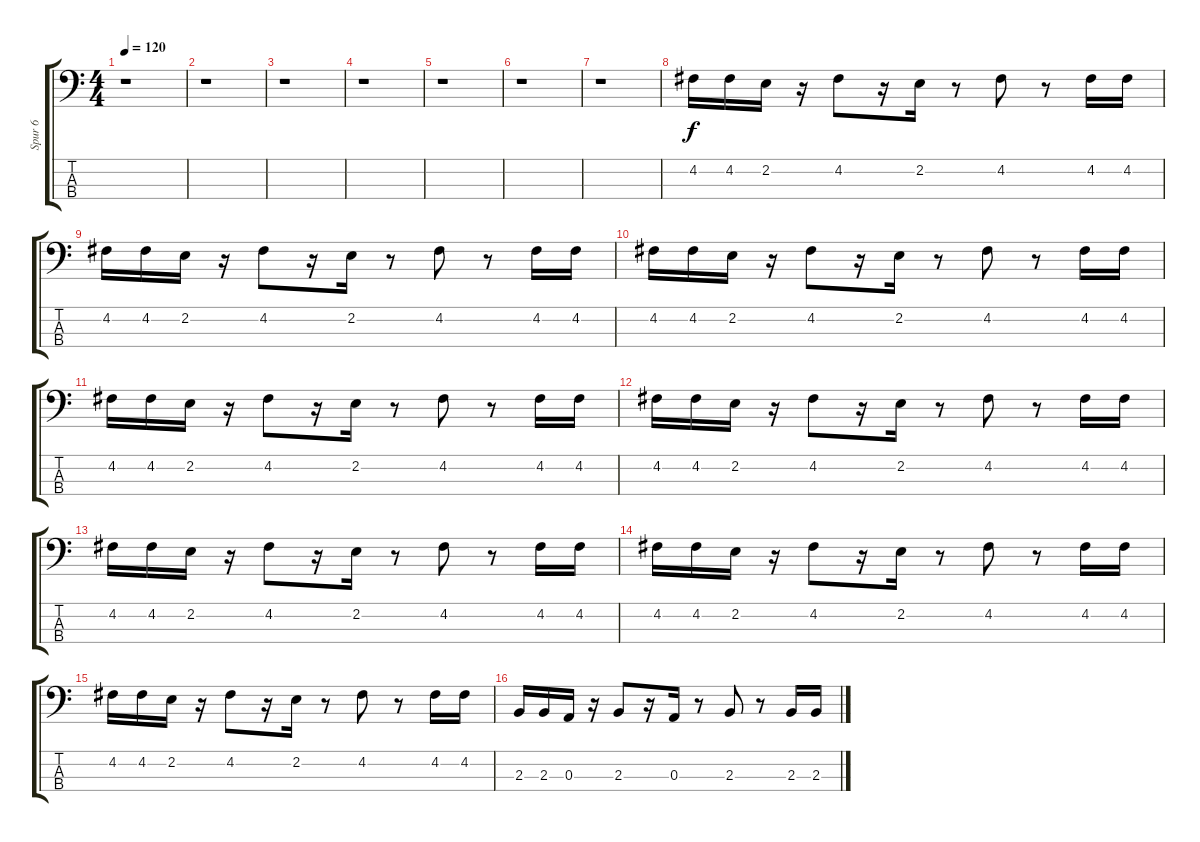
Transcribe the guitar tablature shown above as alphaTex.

\track ("Spur 6" "Spur 6") {instrument synthbass2}
\staff {score tabs}
\tuning (G2 D2 A1 E1) {hide}
\ts (4 4)
\tempo 120
\clef f4
\ks c
r.1{dy f} |
r.1 |
r.1 |
r.1 |
r.1 |
r.1 |
r.1 |
4.2.16 4.2.16 2.2.16 r.16 4.2.8 r.16 2.2.16 r.8 4.2.8 r.8 4.2.16 4.2.16 |
4.2.16 4.2.16 2.2.16 r.16 4.2.8 r.16 2.2.16 r.8 4.2.8 r.8 4.2.16 4.2.16 |
4.2.16 4.2.16 2.2.16 r.16 4.2.8 r.16 2.2.16 r.8 4.2.8 r.8 4.2.16 4.2.16 |
4.2.16 4.2.16 2.2.16 r.16 4.2.8 r.16 2.2.16 r.8 4.2.8 r.8 4.2.16 4.2.16 |
4.2.16 4.2.16 2.2.16 r.16 4.2.8 r.16 2.2.16 r.8 4.2.8 r.8 4.2.16 4.2.16 |
4.2.16 4.2.16 2.2.16 r.16 4.2.8 r.16 2.2.16 r.8 4.2.8 r.8 4.2.16 4.2.16 |
4.2.16 4.2.16 2.2.16 r.16 4.2.8 r.16 2.2.16 r.8 4.2.8 r.8 4.2.16 4.2.16 |
4.2.16 4.2.16 2.2.16 r.16 4.2.8 r.16 2.2.16 r.8 4.2.8 r.8 4.2.16 4.2.16 |
2.3.16 2.3.16 0.3.16 r.16 2.3.8 r.16 0.3.16 r.8 2.3.8 r.8 2.3.16 2.3.16
